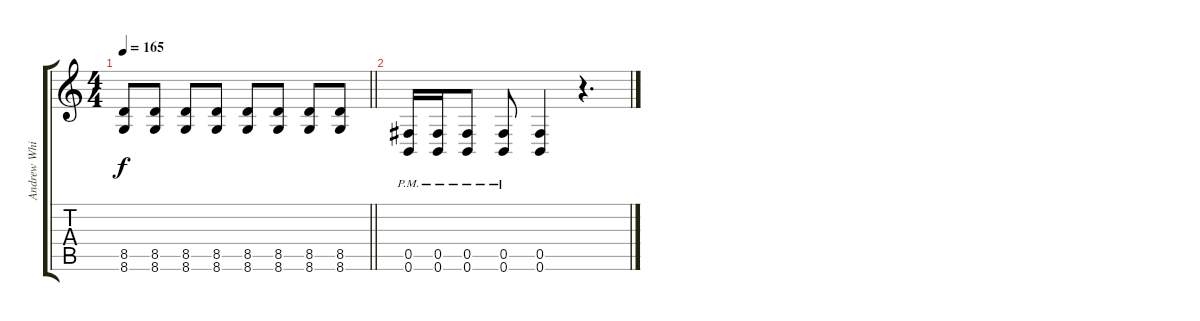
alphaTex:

\track ("Andrew Whiting" "Andrew Whi") {instrument distortionguitar}
\staff {score tabs}
\tuning (Db4 Ab3 E3 B2 Gb2 B1) {hide}
\ts (4 4)
\tempo 165
\clef g2
\barLineRight lightlight
\ks c
(8.5 8.6).8{dy f} (8.5 8.6).8 (8.5 8.6).8 (8.5 8.6).8 (8.5 8.6).8 (8.5 8.6).8 (8.5 8.6).8 (8.5 8.6).8 |
(0.5{pm} 0.6{pm}).16 (0.5{pm} 0.6{pm}).16 (0.5{pm} 0.6{pm}).8 (0.5{pm} 0.6{pm}).8 (0.5 0.6).4 r.4{d}
